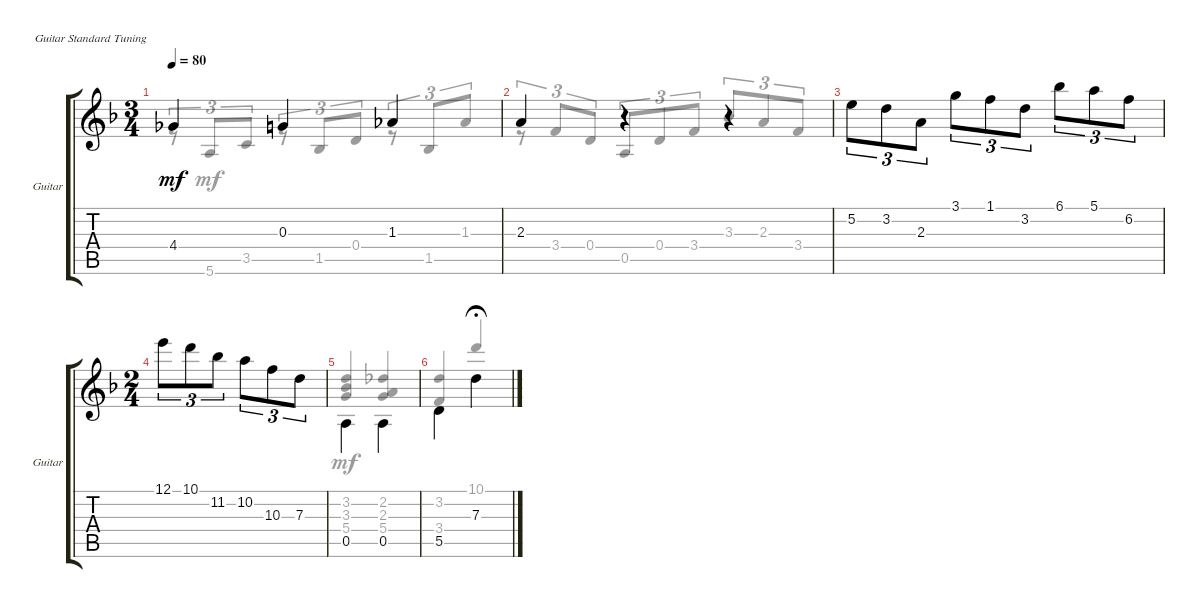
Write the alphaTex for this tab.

\defaultSystemsLayout 4
\bracketExtendMode groupsimilarinstruments
\useSystemSignSeparator
\singleTrackTrackNamePolicy allsystems
\multiTrackTrackNamePolicy allsystems
\firstSystemTrackNameOrientation horizontal
\otherSystemsTrackNameOrientation horizontal
\track ("Guitar" "Guitar") {instrument acousticguitarsteel}
\staff {score tabs}
\tuning (E4 B3 G3 D3 A2 E2)
\voice
\ts (3 4)
\tempo 80
\clef g2
\ks dminor
4.4.4{dy mf} 0.3.4 1.3.4 |
2.3.4 r.4 r.4 |
5.2.8{tu (3 2)} 3.2.8{tu (3 2)} 2.3.8{tu (3 2)} 3.1.8{tu (3 2)} 1.1.8{tu (3 2)} 3.2.8{tu (3 2)} 6.1.8{tu (3 2)} 5.1.8{tu (3 2)} 6.2.8{tu (3 2)} |
\ts (2 4)
12.1.8{tu (3 2)} 10.1.8{tu (3 2)} 11.2.8{tu (3 2)} 10.2.8{tu (3 2)} 10.3.8{tu (3 2)} 7.3.8{tu (3 2)} |
0.5.4{beam invert} 0.5.4{beam invert} |
5.5.4{beam invert} 7.3.4{fermata (medium 0.8) beam invert}
\voice
\clef g2
\ottava regular
\simile none
\ks dminor
|
|
|
|
(5.4 3.3 3.2).4{beam invert} (2.2 2.3 5.4).4{beam invert} |
(3.4 3.2).4{beam invert} 10.1.4{fermata (medium 0.8) beam invert}
\voice
\clef g2
\ottava regular
\simile none
\ks dminor
r.8{tu (3 2) dy mf beam invert} 5.6.8{tu (3 2)} 3.5.8{tu (3 2) beam invert} r.8{tu (3 2) beam invert} 1.5.8{tu (3 2)} 0.4.8{tu (3 2) beam invert} r.8{tu (3 2) beam invert} 1.5.8{tu (3 2)} 1.3.8{tu (3 2) beam invert} |
r.8{tu (3 2) beam invert} 3.4.8{tu (3 2)} 0.4.8{tu (3 2) beam invert} 0.5.8{tu (3 2) beam invert} 0.4.8{tu (3 2)} 3.4.8{tu (3 2)} 3.3.8{tu (3 2)} 2.3.8{tu (3 2) beam invert} 3.4.8{tu (3 2)} |
|
|
|
